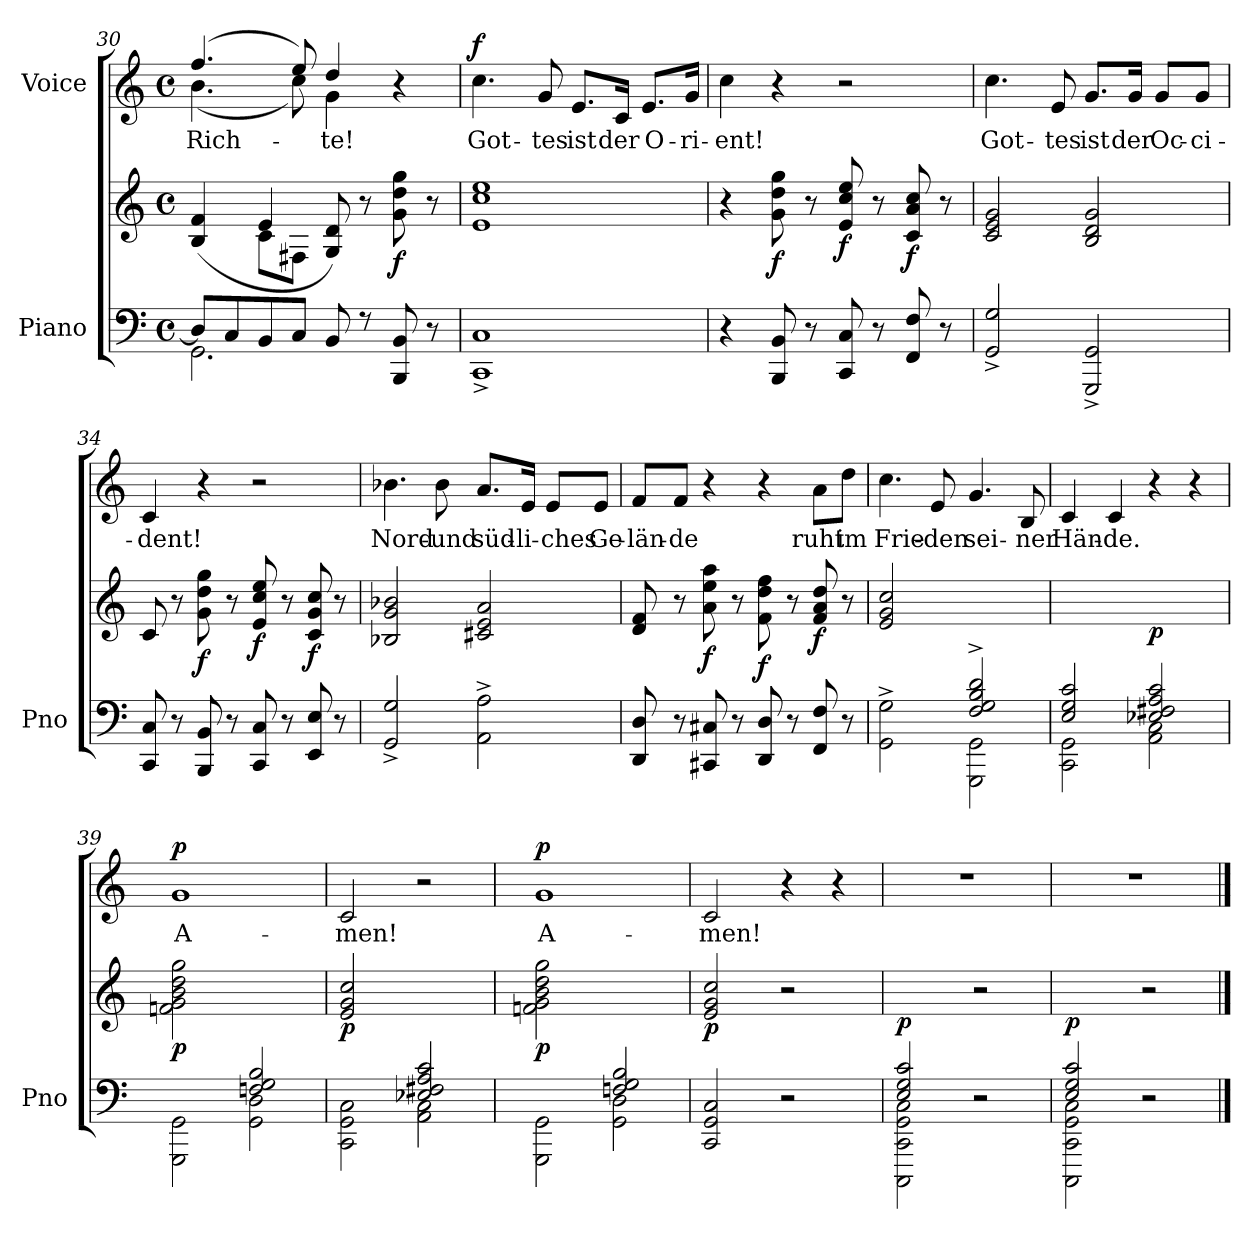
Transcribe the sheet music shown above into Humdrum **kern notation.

**kern	**kern	**dynam	**kern	**text	**dynam
*part2	*part2	*part2	*part1	*part1	*part1
*staff3	*staff2	*staff2/3	*staff1	*staff1	*staff1
*I"Piano	*	*	*I"Voice	*	*
*I'Pno	*	*	*	*	*
*clefF4	*clefG2	*	*clefG2	*	*
*k[]	*k[]	*	*k[]	*	*
*M4/4	*M4/4	*	*M4/4	*	*
*met(c)	*met(c)	*	*met(c)	*	*
=30	=30	=30	=30	=30	=30
*^	*^	*	*	*	*
!	!	!	!	!	!	!LO:LY:b	!
*	*	*	*	*	*^	*	*
8D/L]	2.GG\	(>4B/ 4f/	4ryy	.	(>4.ff/	(<4.b\	Rich-	.
8C/	.	.	.	.	.	.	.	.
8BB/	.	4e/	8c\L	.	.	.	.	.
8C/J	.	.	8F#X\J	.	8ee/)	8cc\)	.	.
!	!	!	!	!	!	!	!LO:LY:b	!
8BB/	.	8G/ 8d/)	2ryy	.	4dd/	4g\	-te!	.
8r	.	8r	.	.	.	.	.	.
!	!	!	!	!LO:DY:b	!	!	!	!
8BBB/ 8BB/	4ryy	8g\ 8dd\ 8gg\	.	f	4r	4ryy	.	.
8r	.	8r	.	.	.	.	.	.
*v	*v	*	*	*	*v	*v	*	*
*	*v	*v	*	*	*	*
!!LO:LB:g=z
=31	=31	=31	=31	=31	=31
!	!	!	!	!LO:LY:b	!LO:DY:a
1CC^ 1C^	1e 1cc 1ee	.	4.cc\	Got-	f
!	!	!	!	!LO:LY:b	!
.	.	.	8g/	-tes	.
!	!	!	!	!LO:LY:b	!
.	.	.	8.e/L	ist	.
!	!	!	!	!LO:LY:b	!
.	.	.	16c/Jk	der	.
!	!	!	!	!LO:LY:b	!
.	.	.	8.e/L	O-	.
!	!	!	!	!LO:LY:b	!
.	.	.	16g/Jk	-ri-	.
=32	=32	=32	=32	=32	=32
!	!	!	!	!LO:LY:b	!
4r	4r	.	4cc\	-ent!	.
!	!	!LO:DY:b	!	!	!
8BBB/ 8BB/	8g\ 8dd\ 8gg\	f	4r	.	.
8r	8r	.	.	.	.
!	!	!LO:DY:b	!	!	!
8CC/ 8C/	8e/ 8cc/ 8ee/	f	2r	.	.
8r	8r	.	.	.	.
!	!	!LO:DY:b	!	!	!
8FF/ 8F/	8c/ 8a/ 8cc/	f	.	.	.
8r	8r	.	.	.	.
=33	=33	=33	=33	=33	=33
!	!	!	!	!LO:LY:b	!
2GG/^ 2G/^	2c/ 2e/ 2g/	.	4.cc\	Got-	.
!	!	!	!	!LO:LY:b	!
.	.	.	8e/	-tes	.
!	!	!	!	!LO:LY:b	!
2GGG/^ 2GG/^	2B/ 2d/ 2g/	.	8.g/L	ist	.
!	!	!	!	!LO:LY:b	!
.	.	.	16g/Jk	der	.
!	!	!	!	!LO:LY:b	!
.	.	.	8g/L	Oc-	.
!	!	!	!	!LO:LY:b	!
.	.	.	8g/J	-ci-	.
=34	=34	=34	=34	=34	=34
!	!	!	!	!LO:LY:b	!
8CC/ 8C/	8c/	.	4c/	-dent!	.
8r	8r	.	.	.	.
!	!	!LO:DY:b	!	!	!
8BBB/ 8BB/	8g\ 8dd\ 8gg\	f	4r	.	.
8r	8r	.	.	.	.
!	!	!LO:DY:b	!	!	!
8CC/ 8C/	8e/ 8cc/ 8ee/	f	2r	.	.
8r	8r	.	.	.	.
!	!	!LO:DY:b	!	!	!
8EE/ 8E/	8c/ 8g/ 8cc/	f	.	.	.
8r	8r	.	.	.	.
=35	=35	=35	=35	=35	=35
!	!	!	!	!LO:LY:b	!
2GG/^ 2G/^	2B-X/ 2g/ 2b-X/	.	4.b-X\	Nord-	.
!	!	!	!	!LO:LY:b	!
.	.	.	8b-\	-und	.
!	!	!	!	!LO:LY:b	!
2AA\^ 2A\^	2c#X/ 2e/ 2a/	.	8.a/L	süd-	.
!	!	!	!	!LO:LY:b	!
.	.	.	16e/Jk	-li-	.
!	!	!	!	!LO:LY:b	!
.	.	.	8e/L	-ches	.
!	!	!	!	!LO:LY:b	!
.	.	.	8e/J	Ge-	.
!!LO:LB:g=z
=36	=36	=36	=36	=36	=36
!	!	!	!	!LO:LY:b	!
8DD/ 8D/	8d/ 8f/	.	8f/L	-län-	.
!	!	!	!	!LO:LY:b	!
8r	8r	.	8f/J	-de	.
!	!	!LO:DY:b	!	!	!
8CC#X/ 8C#X/	8a\ 8ee\ 8aa\	f	4r	.	.
8r	8r	.	.	.	.
!	!	!LO:DY:b	!	!	!
8DD/ 8D/	8f\ 8dd\ 8ff\	f	4r	.	.
8r	8r	.	.	.	.
!	!	!LO:DY:b	!	!LO:LY:b	!
8FF/ 8F/	8f/ 8a/ 8dd/	f	8a\L	ruht	.
!	!	!	!	!LO:LY:b	!
8r	8r	.	8dd\J	im	.
=37	=37	=37	=37	=37	=37
*^	*	*	*	*	*
!	!	!	!	!	!LO:LY:b	!
2ryy	2GG\^ 2G\^	2e/ 2g/ 2cc/	.	4.cc\	Frie-	.
!	!	!	!	!	!LO:LY:b	!
.	.	.	.	8e/	-den	.
!	!	!	!	!	!LO:LY:b	!
2F/^ 2G/^ 2B/^ 2d/^	2GGG\ 2GG\	2ryy	.	4.g/	sei-	.
!	!	!	!	!	!LO:LY:b	!
.	.	.	.	8B/	-ner	.
=38	=38	=38	=38	=38	=38	=38
!	!	!	!	!	!LO:LY:b	!
2E/ 2G/ 2c/	2CC\ 2GG\	2ryy	.	4c/	Hän-	.
!	!	!	!	!	!LO:LY:b	!
.	.	.	.	4c/	-de.	.
!	!	!	!LO:DY:b	!	!	!
2E-X/ 2F#X/ 2A/ 2c/	2AA\ 2C\	2ryy	p	4r	.	.
.	.	.	.	4r	.	.
=39	=39	=39	=39	=39	=39	=39
!	!	!	!LO:DY:b	!	!LO:LY:b	!LO:DY:a
2ryy	2GGG\ 2GG\	2fn\ 2g\ 2b\ 2dd\ 2gg\	p	1g	A-	p
2Fn/ 2G/ 2B/	2GG\ 2D\	2ryy	.	.	.	.
=40	=40	=40	=40	=40	=40	=40
!	!	!	!LO:DY:b	!	!LO:LY:b	!
2ryy	2CC\ 2GG\ 2C\	2e/ 2g/ 2cc/	p	2c/	-men!	.
2E-X/ 2F#X/ 2A/ 2c/	2AA\ 2C\	2ryy	.	2r	.	.
=41	=41	=41	=41	=41	=41	=41
!	!	!	!LO:DY:b	!	!LO:LY:b	!LO:DY:a
2ryy	2GGG\ 2GG\	2fn\ 2g\ 2b\ 2dd\ 2gg\	p	1g	A-	p
2Fn/ 2G/ 2B/	2GG\ 2D\	2ryy	.	.	.	.
=42	=42	=42	=42	=42	=42	=42
!	!	!	!LO:DY:b	!	!LO:LY:b	!
*v	*v	*	*	*	*	*
2CC/ 2GG/ 2C/	2e/ 2g/ 2cc/	p	2c/	-men!	.
2r	2r	.	4r	.	.
.	.	.	4r	.	.
=43	=43	=43	=43	=43	=43
*^	*	*	*	*	*
!	!	!	!LO:DY:b	!	!	!
2E/ 2G/ 2c/	2CCC\ 2CC\ 2GG\ 2C\	2ryy	p	1r	.	.
2ryy	2r	2r	.	.	.	.
=44	=44	=44	=44	=44	=44	=44
*	*^	*	*	*	*	*
!	!	!	!	!LO:DY:b	!	!	!
2E/ 2G/ 2c/	2CCC\ 2CC\ 2GG\ 2C\	2ryy	2ryy	p	1r	.	.
2ryy	2r	2ryy	2r	.	.	.	.
*v	*v	*v	*	*	*	*	*
==	==	==	==	==	==
*-	*-	*-	*-	*-	*-
